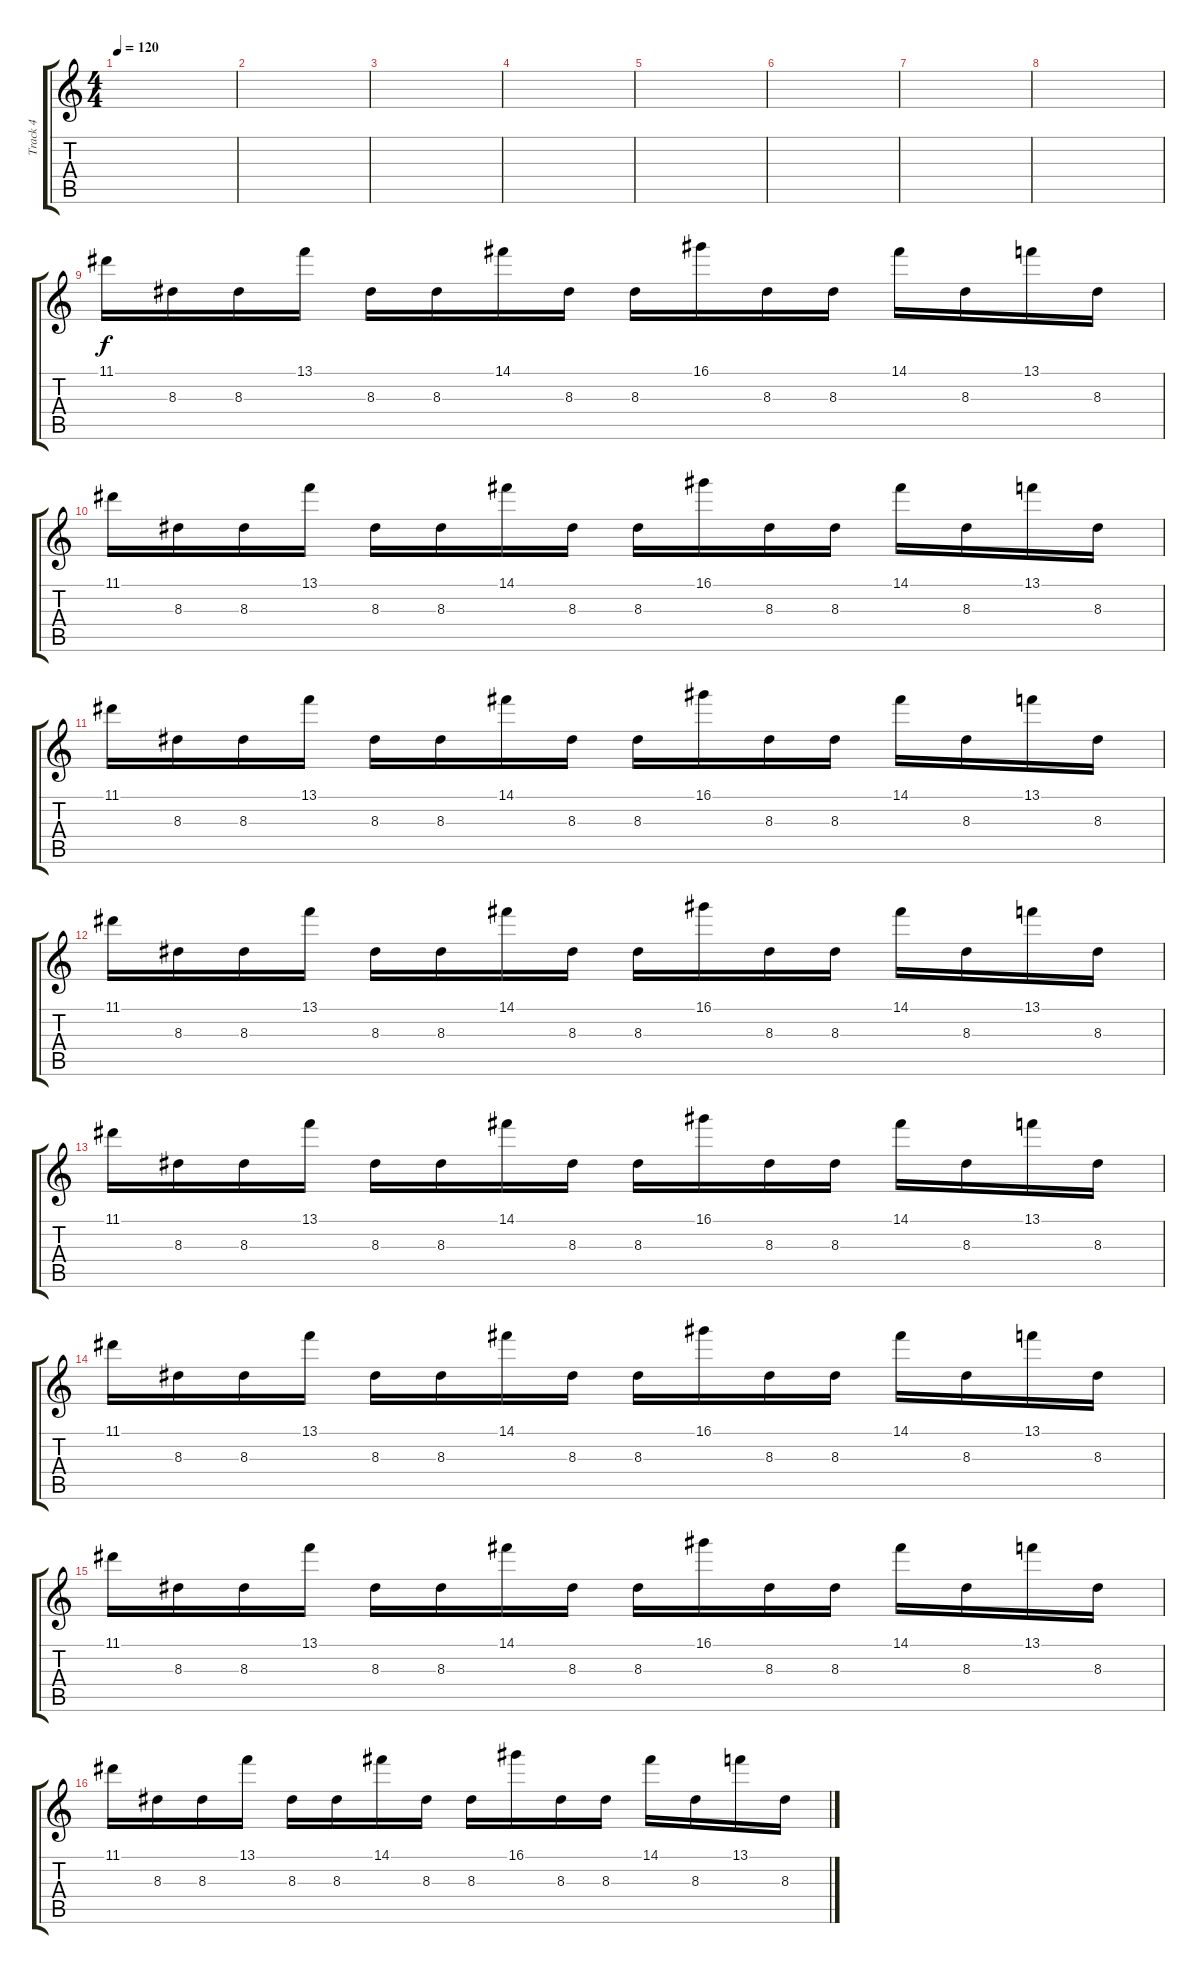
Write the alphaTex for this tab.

\track ("Track 4" "Track 4") {instrument overdrivenguitar}
\staff {score tabs}
\tuning (E4 B3 G3 D3 A2 E2) {hide}
\ts (4 4)
\tempo 120
\clef g2
\ks c
|
|
|
|
|
|
|
|
11.1.16 8.3.16 8.3.16 13.1.16 8.3.16 8.3.16 14.1.16 8.3.16 8.3.16 16.1.16 8.3.16 8.3.16 14.1.16 8.3.16 13.1.16 8.3.16 |
11.1.16 8.3.16 8.3.16 13.1.16 8.3.16 8.3.16 14.1.16 8.3.16 8.3.16 16.1.16 8.3.16 8.3.16 14.1.16 8.3.16 13.1.16 8.3.16 |
11.1.16 8.3.16 8.3.16 13.1.16 8.3.16 8.3.16 14.1.16 8.3.16 8.3.16 16.1.16 8.3.16 8.3.16 14.1.16 8.3.16 13.1.16 8.3.16 |
11.1.16 8.3.16 8.3.16 13.1.16 8.3.16 8.3.16 14.1.16 8.3.16 8.3.16 16.1.16 8.3.16 8.3.16 14.1.16 8.3.16 13.1.16 8.3.16 |
11.1.16 8.3.16 8.3.16 13.1.16 8.3.16 8.3.16 14.1.16 8.3.16 8.3.16 16.1.16 8.3.16 8.3.16 14.1.16 8.3.16 13.1.16 8.3.16 |
11.1.16 8.3.16 8.3.16 13.1.16 8.3.16 8.3.16 14.1.16 8.3.16 8.3.16 16.1.16 8.3.16 8.3.16 14.1.16 8.3.16 13.1.16 8.3.16 |
11.1.16 8.3.16 8.3.16 13.1.16 8.3.16 8.3.16 14.1.16 8.3.16 8.3.16 16.1.16 8.3.16 8.3.16 14.1.16 8.3.16 13.1.16 8.3.16 |
11.1.16 8.3.16 8.3.16 13.1.16 8.3.16 8.3.16 14.1.16 8.3.16 8.3.16 16.1.16 8.3.16 8.3.16 14.1.16 8.3.16 13.1.16 8.3.16
